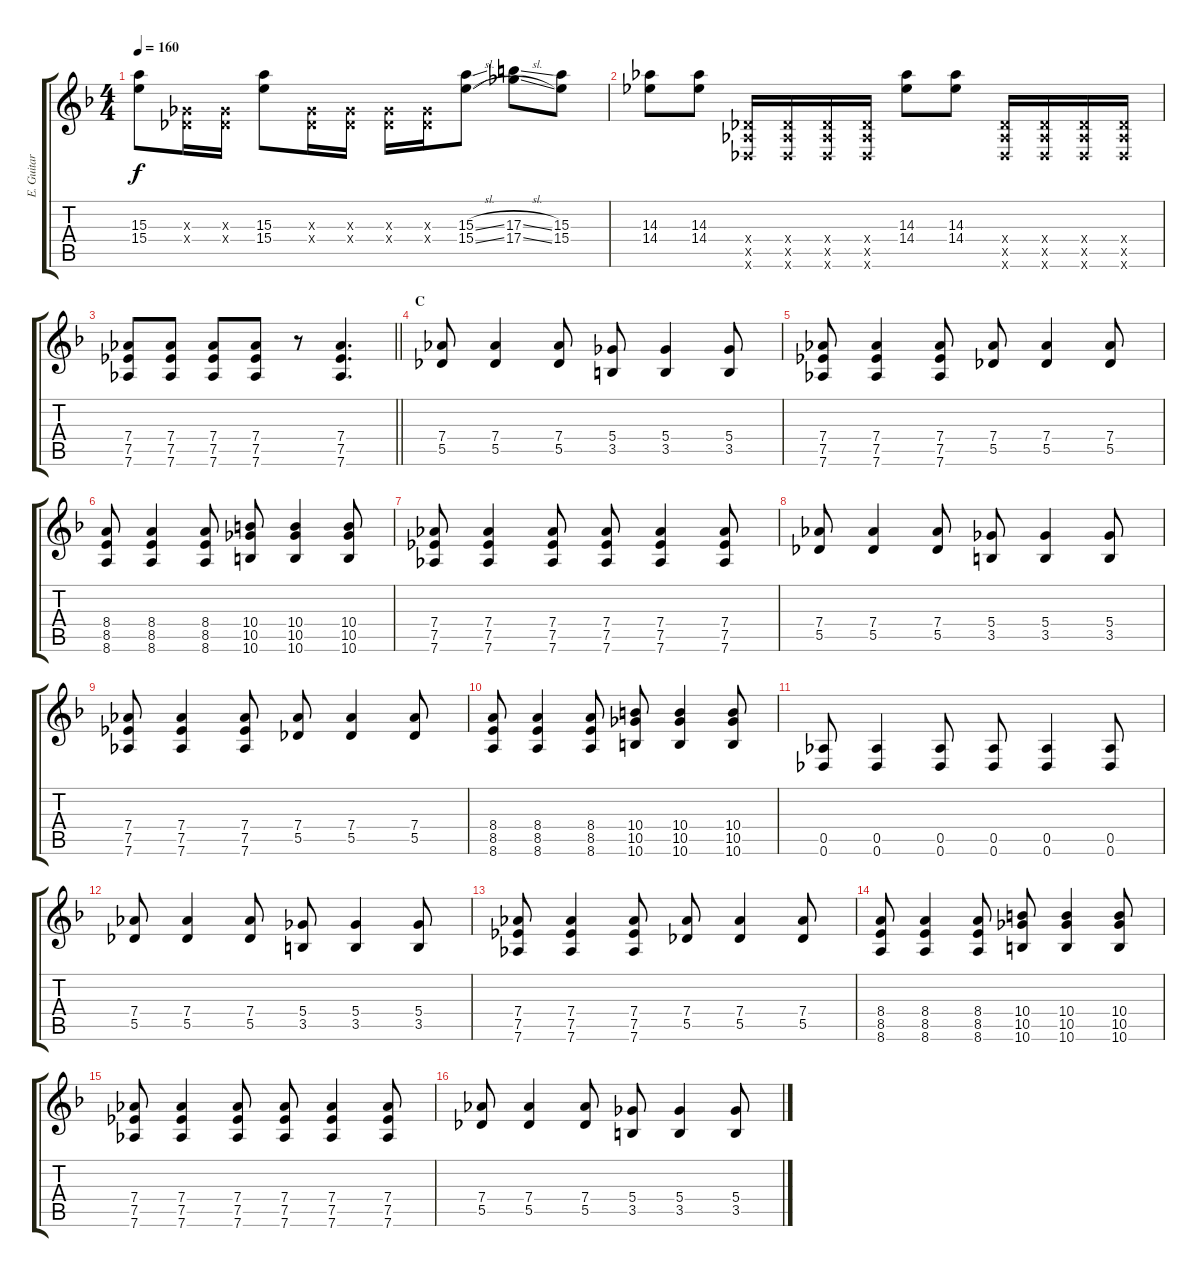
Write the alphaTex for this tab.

\track ("E. Guitar II" "E. Guitar ") {instrument distortionguitar}
\staff {score tabs}
\tuning (Eb4 Bb3 Gb3 Db3 Ab2 Db2) {hide}
\ts (4 4)
\tempo 160
\clef g2
\ks f
(15.3 15.4).8{dy f} (0.3{x} 0.4{x}).16 (0.3{x} 0.4{x}).16 (15.3 15.4).8 (0.3{x} 0.4{x}).16 (0.3{x} 0.4{x}).16 (0.3{x} 0.4{x}).16 (0.3{x} 0.4{x}).16 (15.3{sl} 15.4{sl}).8 (17.3{sl} 17.4{sl}).8 (15.3 15.4).8 |
(14.3 14.4).8 (14.3 14.4).8 (0.4{x} 0.5{x} 0.6{x}).16 (0.4{x} 0.5{x} 0.6{x}).16 (0.4{x} 0.5{x} 0.6{x}).16 (0.4{x} 0.5{x} 0.6{x}).16 (14.3 14.4).8 (14.3 14.4).8 (0.4{x} 0.5{x} 0.6{x}).16 (0.4{x} 0.5{x} 0.6{x}).16 (0.4{x} 0.5{x} 0.6{x}).16 (0.4{x} 0.5{x} 0.6{x}).16 |
\barLineRight lightlight
(7.4 7.5 7.6).8 (7.4 7.5 7.6).8 (7.4 7.5 7.6).8 (7.4 7.5 7.6).8 r.8 (7.4 7.5 7.6).4{d} |
\section ("" "C")
(7.4 5.5).8 (7.4 5.5).4 (7.4 5.5).8 (5.4 3.5).8 (5.4 3.5).4 (5.4 3.5).8 |
(7.4 7.5 7.6).8 (7.4 7.5 7.6).4 (7.4 7.5 7.6).8 (7.4 5.5).8 (7.4 5.5).4 (7.4 5.5).8 |
(8.4 8.5 8.6).8 (8.4 8.5 8.6).4 (8.4 8.5 8.6).8 (10.4 10.5 10.6).8 (10.4 10.5 10.6).4 (10.4 10.5 10.6).8 |
(7.4 7.5 7.6).8 (7.4 7.5 7.6).4 (7.4 7.5 7.6).8 (7.4 7.5 7.6).8 (7.4 7.5 7.6).4 (7.4 7.5 7.6).8 |
(7.4 5.5).8 (7.4 5.5).4 (7.4 5.5).8 (5.4 3.5).8 (5.4 3.5).4 (5.4 3.5).8 |
(7.4 7.5 7.6).8 (7.4 7.5 7.6).4 (7.4 7.5 7.6).8 (7.4 5.5).8 (7.4 5.5).4 (7.4 5.5).8 |
(8.4 8.5 8.6).8 (8.4 8.5 8.6).4 (8.4 8.5 8.6).8 (10.4 10.5 10.6).8 (10.4 10.5 10.6).4 (10.4 10.5 10.6).8 |
(0.5 0.6).8 (0.5 0.6).4 (0.5 0.6).8 (0.5 0.6).8 (0.5 0.6).4 (0.5 0.6).8 |
(7.4 5.5).8 (7.4 5.5).4 (7.4 5.5).8 (5.4 3.5).8 (5.4 3.5).4 (5.4 3.5).8 |
(7.4 7.5 7.6).8 (7.4 7.5 7.6).4 (7.4 7.5 7.6).8 (7.4 5.5).8 (7.4 5.5).4 (7.4 5.5).8 |
(8.4 8.5 8.6).8 (8.4 8.5 8.6).4 (8.4 8.5 8.6).8 (10.4 10.5 10.6).8 (10.4 10.5 10.6).4 (10.4 10.5 10.6).8 |
(7.4 7.5 7.6).8 (7.4 7.5 7.6).4 (7.4 7.5 7.6).8 (7.4 7.5 7.6).8 (7.4 7.5 7.6).4 (7.4 7.5 7.6).8 |
(7.4 5.5).8 (7.4 5.5).4 (7.4 5.5).8 (5.4 3.5).8 (5.4 3.5).4 (5.4 3.5).8
